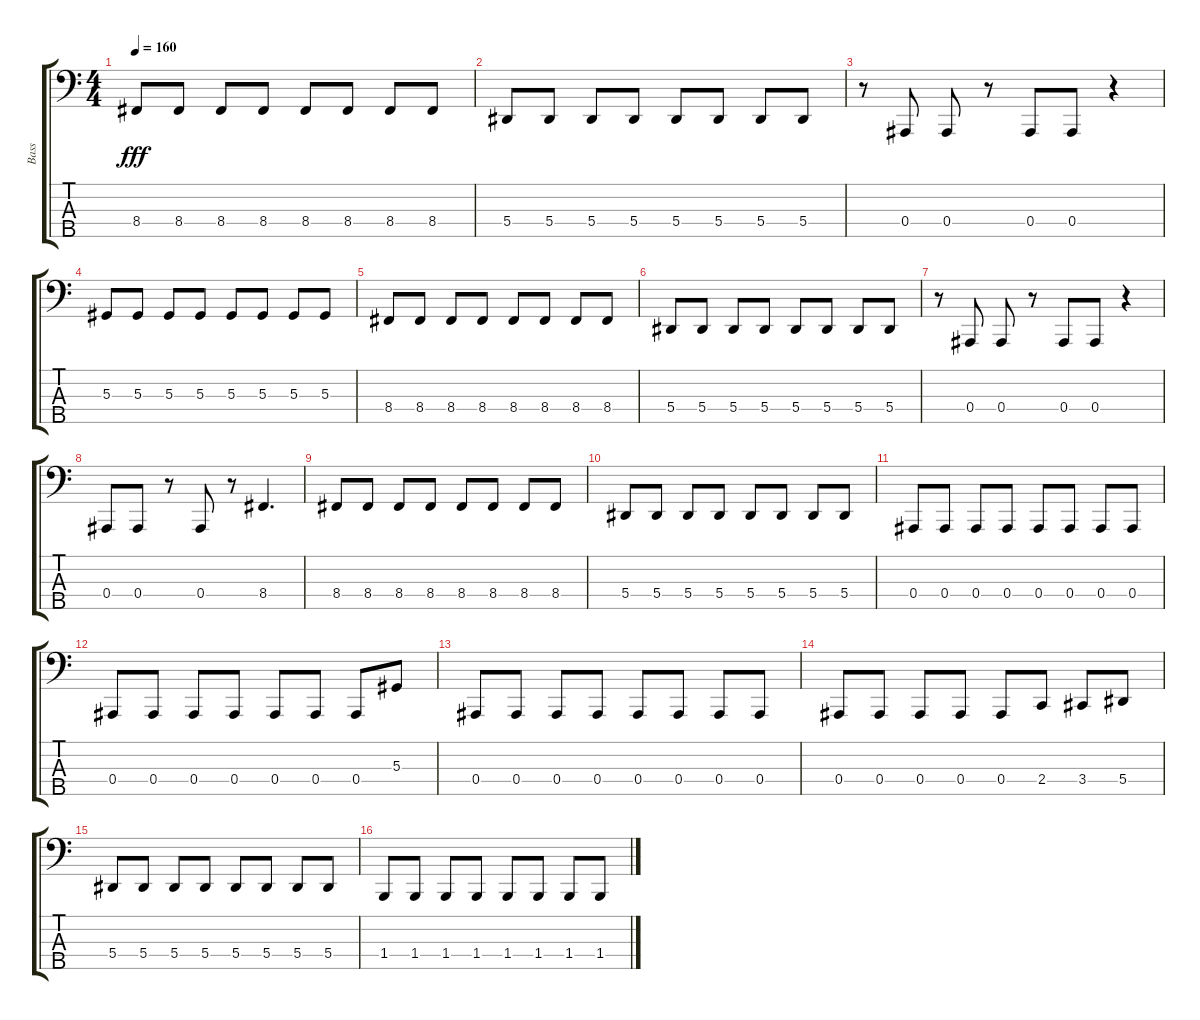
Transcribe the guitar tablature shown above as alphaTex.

\track ("Bass" "Bass") {instrument electricbassfinger}
\staff {score tabs}
\tuning (Db2 Ab1 Eb1 Bb0 F0) {hide}
\ts (4 4)
\tempo 160
\clef f4
\ks c
8.4.8{dy fff} 8.4.8 8.4.8 8.4.8 8.4.8 8.4.8 8.4.8 8.4.8 |
5.4.8 5.4.8 5.4.8 5.4.8 5.4.8 5.4.8 5.4.8 5.4.8 |
r.8 0.4.8 0.4.8 r.8 0.4.8 0.4.8 r.4 |
5.3.8 5.3.8 5.3.8 5.3.8 5.3.8 5.3.8 5.3.8 5.3.8 |
8.4.8 8.4.8 8.4.8 8.4.8 8.4.8 8.4.8 8.4.8 8.4.8 |
5.4.8 5.4.8 5.4.8 5.4.8 5.4.8 5.4.8 5.4.8 5.4.8 |
r.8 0.4.8 0.4.8 r.8 0.4.8 0.4.8 r.4 |
0.4.8 0.4.8 r.8 0.4.8 r.8 8.4.4{d} |
8.4.8 8.4.8 8.4.8 8.4.8 8.4.8 8.4.8 8.4.8 8.4.8 |
5.4.8 5.4.8 5.4.8 5.4.8 5.4.8 5.4.8 5.4.8 5.4.8 |
0.4.8 0.4.8 0.4.8 0.4.8 0.4.8 0.4.8 0.4.8 0.4.8 |
0.4.8 0.4.8 0.4.8 0.4.8 0.4.8 0.4.8 0.4.8 5.3.8 |
0.4.8 0.4.8 0.4.8 0.4.8 0.4.8 0.4.8 0.4.8 0.4.8 |
0.4.8 0.4.8 0.4.8 0.4.8 0.4.8 2.4.8 3.4.8 5.4.8 |
5.4.8 5.4.8 5.4.8 5.4.8 5.4.8 5.4.8 5.4.8 5.4.8 |
1.4.8 1.4.8 1.4.8 1.4.8 1.4.8 1.4.8 1.4.8 1.4.8
